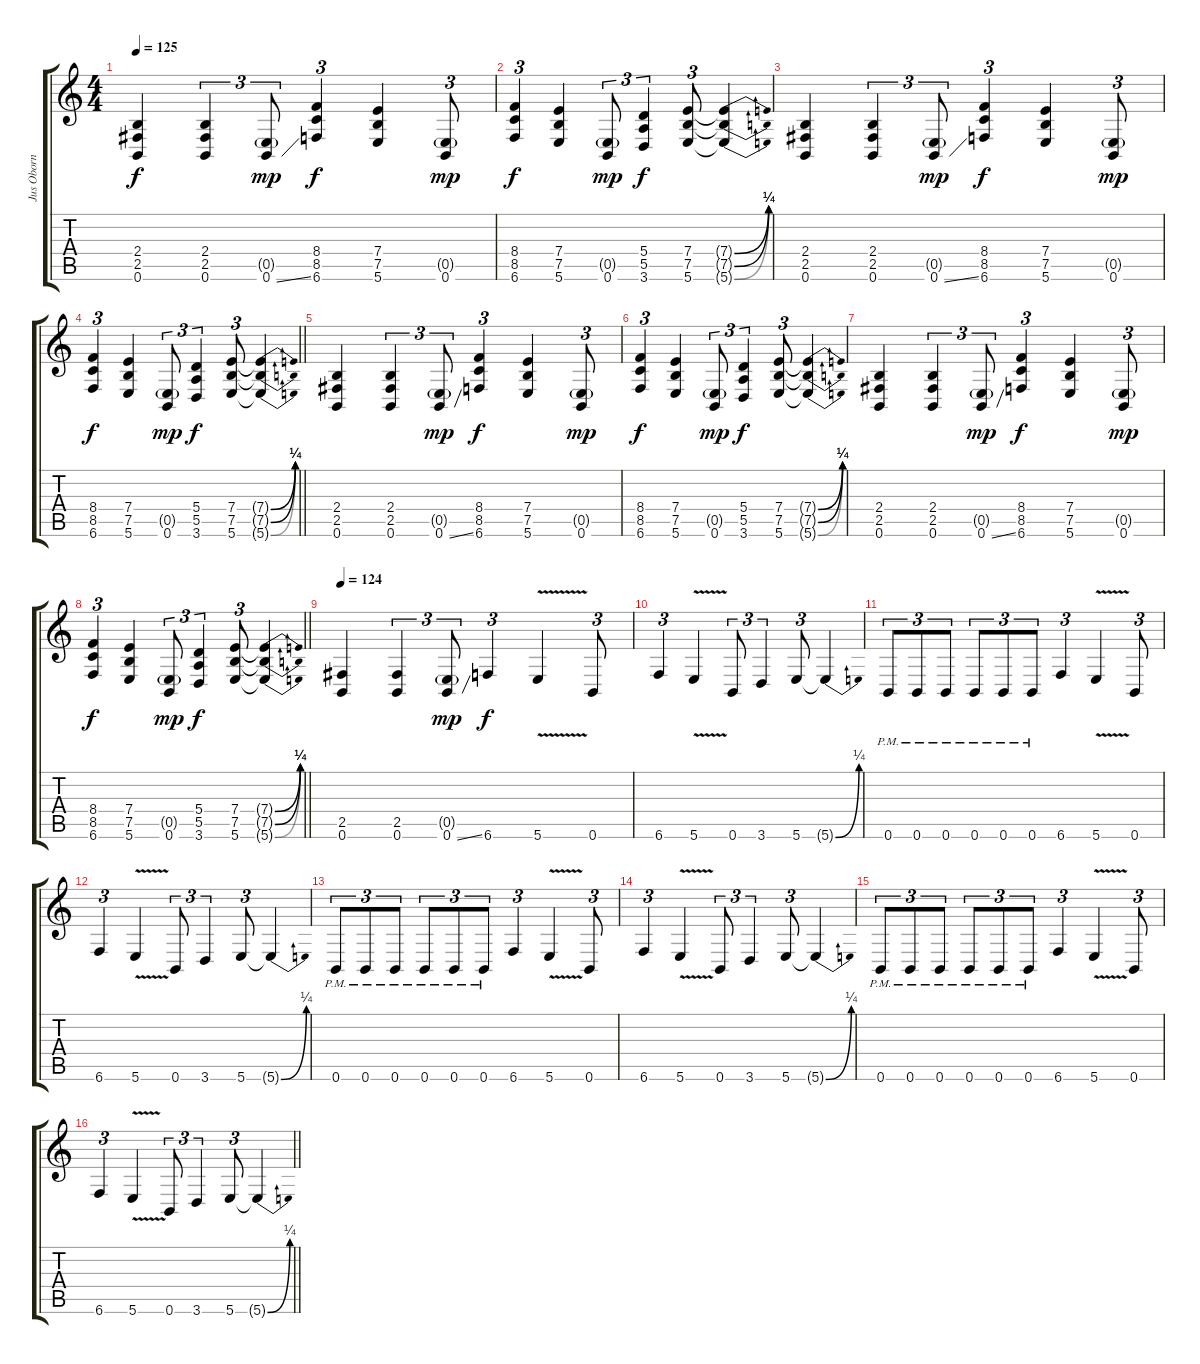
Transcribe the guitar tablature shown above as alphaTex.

\track ("Jus Oborn" "Jus Oborn") {instrument distortionguitar}
\staff {score tabs}
\tuning (B3 Gb3 D3 A2 E2 B1) {hide}
\ts (4 4)
\section ("" "")
\tempo 125
\clef g2
\ks c
(2.4 2.5 0.6).4{dy f} (2.4 2.5 0.6).4{tu (3 2)} (0.5{g} 0.6{ss}).8{tu (3 2) dy mp} (8.4 8.5 6.6).4{tu (3 2) dy f} (7.4 7.5 5.6).4 (0.5{g} 0.6).8{tu (3 2) dy mp} |
(8.4 8.5 6.6).4{tu (3 2) dy f} (7.4 7.5 5.6).4 (0.5{g} 0.6).8{tu (3 2) dy mp} (5.4 5.5 3.6).4{tu (3 2) dy f} (7.4 7.5 5.6).8{tu (3 2)} (7.4{be (bend 0 0 60 1) t} 7.5{be (bend 0 0 60 1) t} 5.6{be (bend 0 0 60 1) t}).4 |
(2.4 2.5 0.6).4 (2.4 2.5 0.6).4{tu (3 2)} (0.5{g} 0.6{ss}).8{tu (3 2) dy mp} (8.4 8.5 6.6).4{tu (3 2) dy f} (7.4 7.5 5.6).4 (0.5{g} 0.6).8{tu (3 2) dy mp} |
\barLineRight lightlight
(8.4 8.5 6.6).4{tu (3 2) dy f} (7.4 7.5 5.6).4 (0.5{g} 0.6).8{tu (3 2) dy mp} (5.4 5.5 3.6).4{tu (3 2) dy f} (7.4 7.5 5.6).8{tu (3 2)} (7.4{be (bend 0 0 60 1) t} 7.5{be (bend 0 0 60 1) t} 5.6{be (bend 0 0 60 1) t}).4 |
(2.4 2.5 0.6).4 (2.4 2.5 0.6).4{tu (3 2)} (0.5{g} 0.6{ss}).8{tu (3 2) dy mp} (8.4 8.5 6.6).4{tu (3 2) dy f} (7.4 7.5 5.6).4 (0.5{g} 0.6).8{tu (3 2) dy mp} |
(8.4 8.5 6.6).4{tu (3 2) dy f} (7.4 7.5 5.6).4 (0.5{g} 0.6).8{tu (3 2) dy mp} (5.4 5.5 3.6).4{tu (3 2) dy f} (7.4 7.5 5.6).8{tu (3 2)} (7.4{be (bend 0 0 60 1) t} 7.5{be (bend 0 0 60 1) t} 5.6{be (bend 0 0 60 1) t}).4 |
(2.4 2.5 0.6).4 (2.4 2.5 0.6).4{tu (3 2)} (0.5{g} 0.6{ss}).8{tu (3 2) dy mp} (8.4 8.5 6.6).4{tu (3 2) dy f} (7.4 7.5 5.6).4 (0.5{g} 0.6).8{tu (3 2) dy mp} |
\barLineRight lightlight
(8.4 8.5 6.6).4{tu (3 2) dy f} (7.4 7.5 5.6).4 (0.5{g} 0.6).8{tu (3 2) dy mp} (5.4 5.5 3.6).4{tu (3 2) dy f} (7.4 7.5 5.6).8{tu (3 2)} (7.4{be (bend 0 0 60 1) t} 7.5{be (bend 0 0 60 1) t} 5.6{be (bend 0 0 60 1) t}).4 |
\section ("" "")
\tempo 124
(2.5 0.6).4 (2.5 0.6).4{tu (3 2)} (0.5{g} 0.6{ss}).8{tu (3 2) dy mp} 6.6.4{tu (3 2) dy f} 5.6{v}.4 0.6.8{tu (3 2)} |
6.6.4{tu (3 2)} 5.6{v}.4 0.6.8{tu (3 2)} 3.6.4{tu (3 2)} 5.6.8{tu (3 2)} 5.6{be (bend 0 0 60 1) t}.4 |
0.6{pm}.8{tu (3 2)} 0.6{pm}.8{tu (3 2)} 0.6{pm}.8{tu (3 2)} 0.6{pm}.8{tu (3 2)} 0.6{pm}.8{tu (3 2)} 0.6{pm}.8{tu (3 2)} 6.6.4{tu (3 2)} 5.6{v}.4 0.6.8{tu (3 2)} |
6.6.4{tu (3 2)} 5.6{v}.4 0.6.8{tu (3 2)} 3.6.4{tu (3 2)} 5.6.8{tu (3 2)} 5.6{be (bend 0 0 60 1) t}.4 |
0.6{pm}.8{tu (3 2)} 0.6{pm}.8{tu (3 2)} 0.6{pm}.8{tu (3 2)} 0.6{pm}.8{tu (3 2)} 0.6{pm}.8{tu (3 2)} 0.6{pm}.8{tu (3 2)} 6.6.4{tu (3 2)} 5.6{v}.4 0.6.8{tu (3 2)} |
6.6.4{tu (3 2)} 5.6{v}.4 0.6.8{tu (3 2)} 3.6.4{tu (3 2)} 5.6.8{tu (3 2)} 5.6{be (bend 0 0 60 1) t}.4 |
0.6{pm}.8{tu (3 2)} 0.6{pm}.8{tu (3 2)} 0.6{pm}.8{tu (3 2)} 0.6{pm}.8{tu (3 2)} 0.6{pm}.8{tu (3 2)} 0.6{pm}.8{tu (3 2)} 6.6.4{tu (3 2)} 5.6{v}.4 0.6.8{tu (3 2)} |
\barLineRight lightlight
6.6.4{tu (3 2)} 5.6{v}.4 0.6.8{tu (3 2)} 3.6.4{tu (3 2)} 5.6.8{tu (3 2)} 5.6{be (bend 0 0 60 1) t}.4
